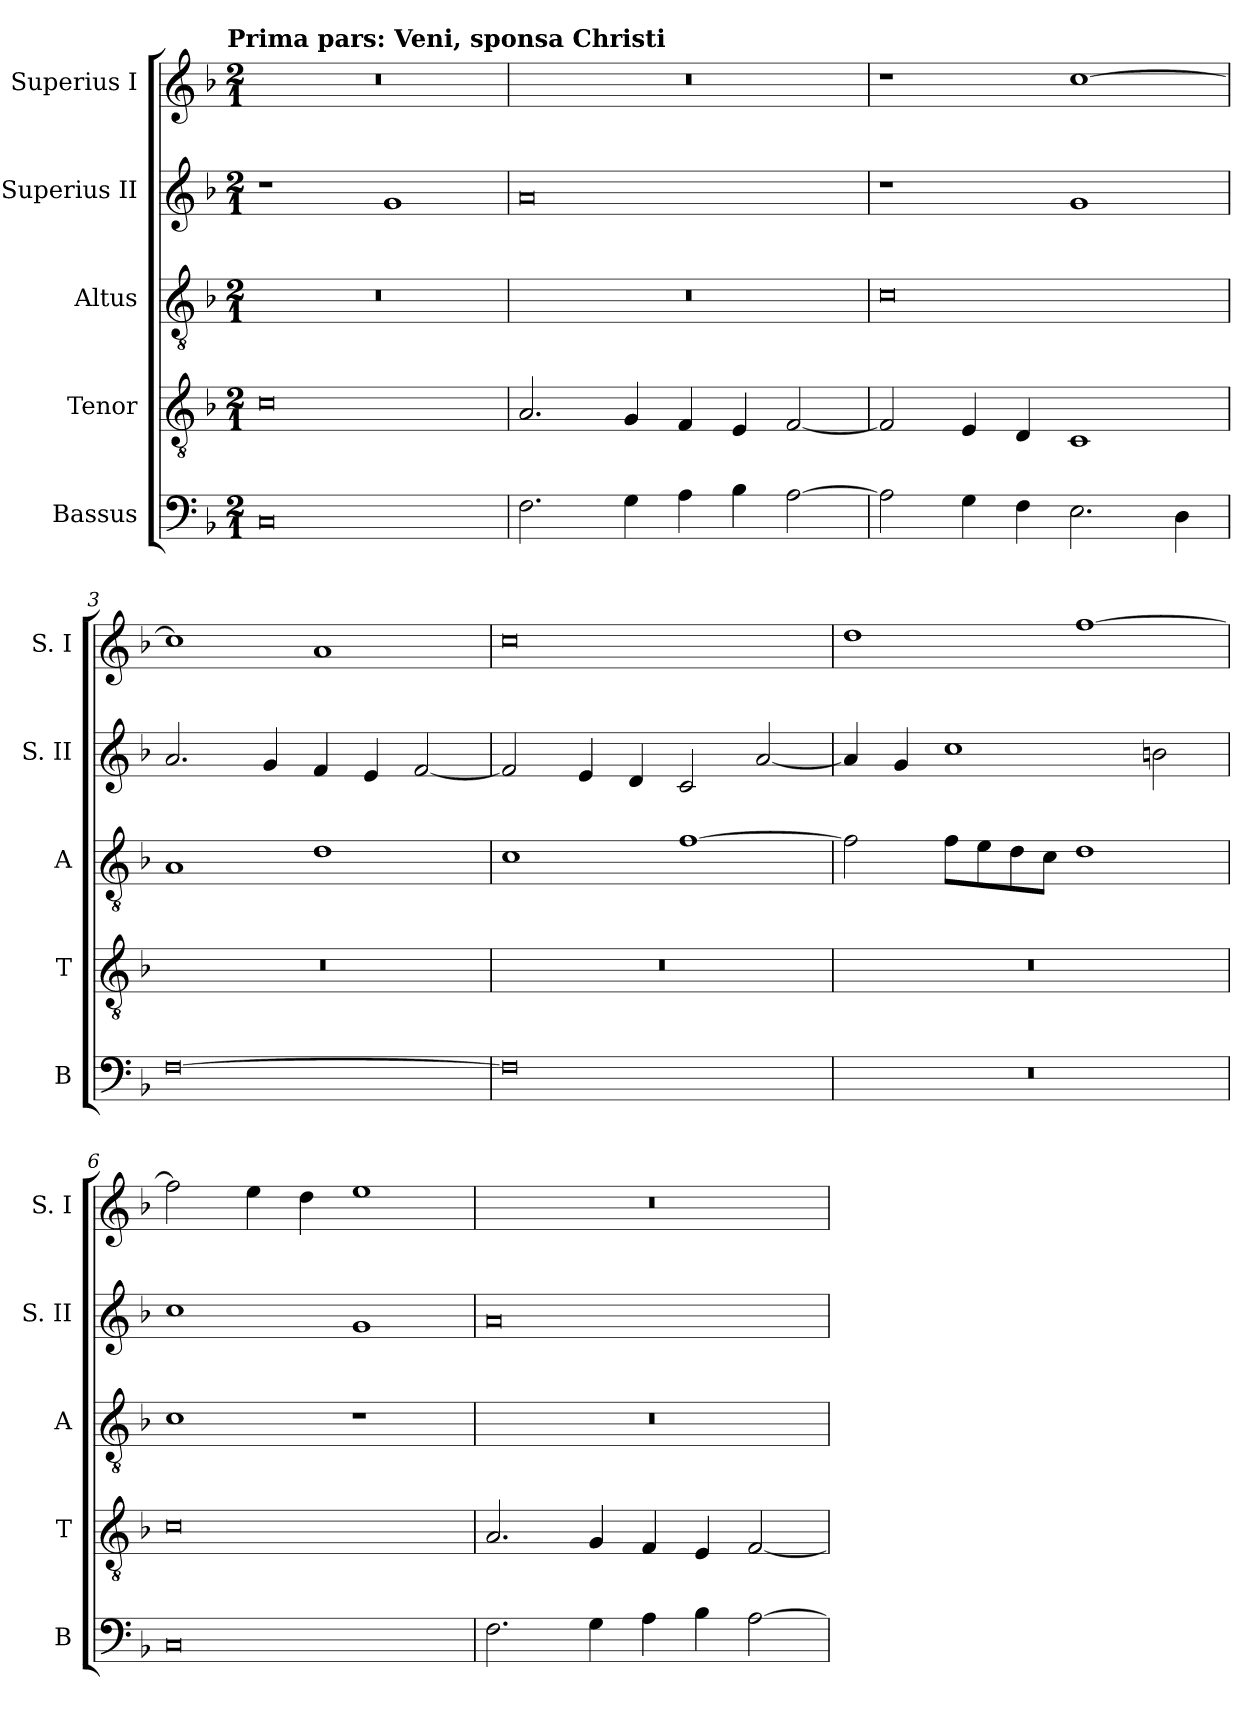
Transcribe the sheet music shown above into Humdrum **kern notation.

**kern	**kern	**kern	**kern	**kern
*part5	*part4	*part3	*part2	*part1
*staff5	*staff4	*staff3	*staff2	*staff1
*I"Bassus	*I"Tenor	*I"Altus	*I"Superius II	*I"Superius I
*I'B	*I'T	*I'A	*I'S. II	*I'S. I
*clefF4	*clefGv2	*clefGv2	*clefG2	*clefG2
*k[b-]	*k[b-]	*k[b-]	*k[b-]	*k[b-]
*F:	*F:	*F:	*F:	*F:
!!LO:TX:omd:t=Prima pars&colon; Veni, sponsa Christi
*M2/1	*M2/1	*M2/1	*M2/1	*M2/1
=	=	=	=	=
0C	0c	0r	1r	0r
.	.	.	1g	.
=1	=1	=1	=1	=1
2.F	2.A	0r	0a	0r
4G	4G	.	.	.
4A	4F	.	.	.
4B-	4E	.	.	.
[2A	[2F	.	.	.
=2	=2	=2	=2	=2
2A]	2F]	0c	1r	1r
4G	4E	.	.	.
4F	4D	.	.	.
2.E	1C	.	1g	[1cc
4D	.	.	.	.
=3	=3	=3	=3	=3
[0F	0r	1A	2.a	1cc]
.	.	.	4g	.
.	.	1d	4f	1a
.	.	.	4e	.
.	.	.	[2f	.
=4	=4	=4	=4	=4
0F]	0r	1c	2f]	0cc
.	.	.	4e	.
.	.	.	4d	.
.	.	[1f	2c	.
.	.	.	[2a	.
=5	=5	=5	=5	=5
0r	0r	2f]	4a]	1dd
.	.	.	4g	.
.	.	8fL	1cc	.
.	.	8e	.	.
.	.	8d	.	.
.	.	8cJ	.	.
.	.	1d	.	[1ff
.	.	.	2bn	.
=6	=6	=6	=6	=6
0C	0c	1c	1cc	2ff]
.	.	.	.	4ee
.	.	.	.	4dd
.	.	1r	1g	1ee
=7	=7	=7	=7	=7
2.F	2.A	0r	0a	0r
4G	4G	.	.	.
4A	4F	.	.	.
4B-	4E	.	.	.
[2A	[2F	.	.	.
=	=	=	=	=
*-	*-	*-	*-	*-
